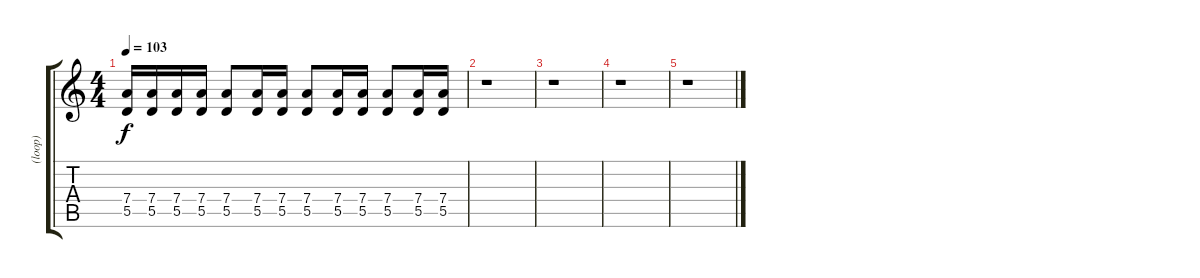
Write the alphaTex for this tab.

\track ("(loop)" "(loop)") {instrument electricguitarmuted}
\staff {score tabs}
\tuning (E4 B3 G3 D3 A2 E2) {hide}
\ts (4 4)
\tempo 103
\clef g2
\ks c
(7.4 5.5).16{dy f} (7.4 5.5).16 (7.4 5.5).16 (7.4 5.5).16 (7.4 5.5).8 (7.4 5.5).16 (7.4 5.5).16 (7.4 5.5).8 (7.4 5.5).16 (7.4 5.5).16 (7.4 5.5).8 (7.4 5.5).16 (7.4 5.5).16 |
r.1 |
r.1 |
r.1 |
r.1
